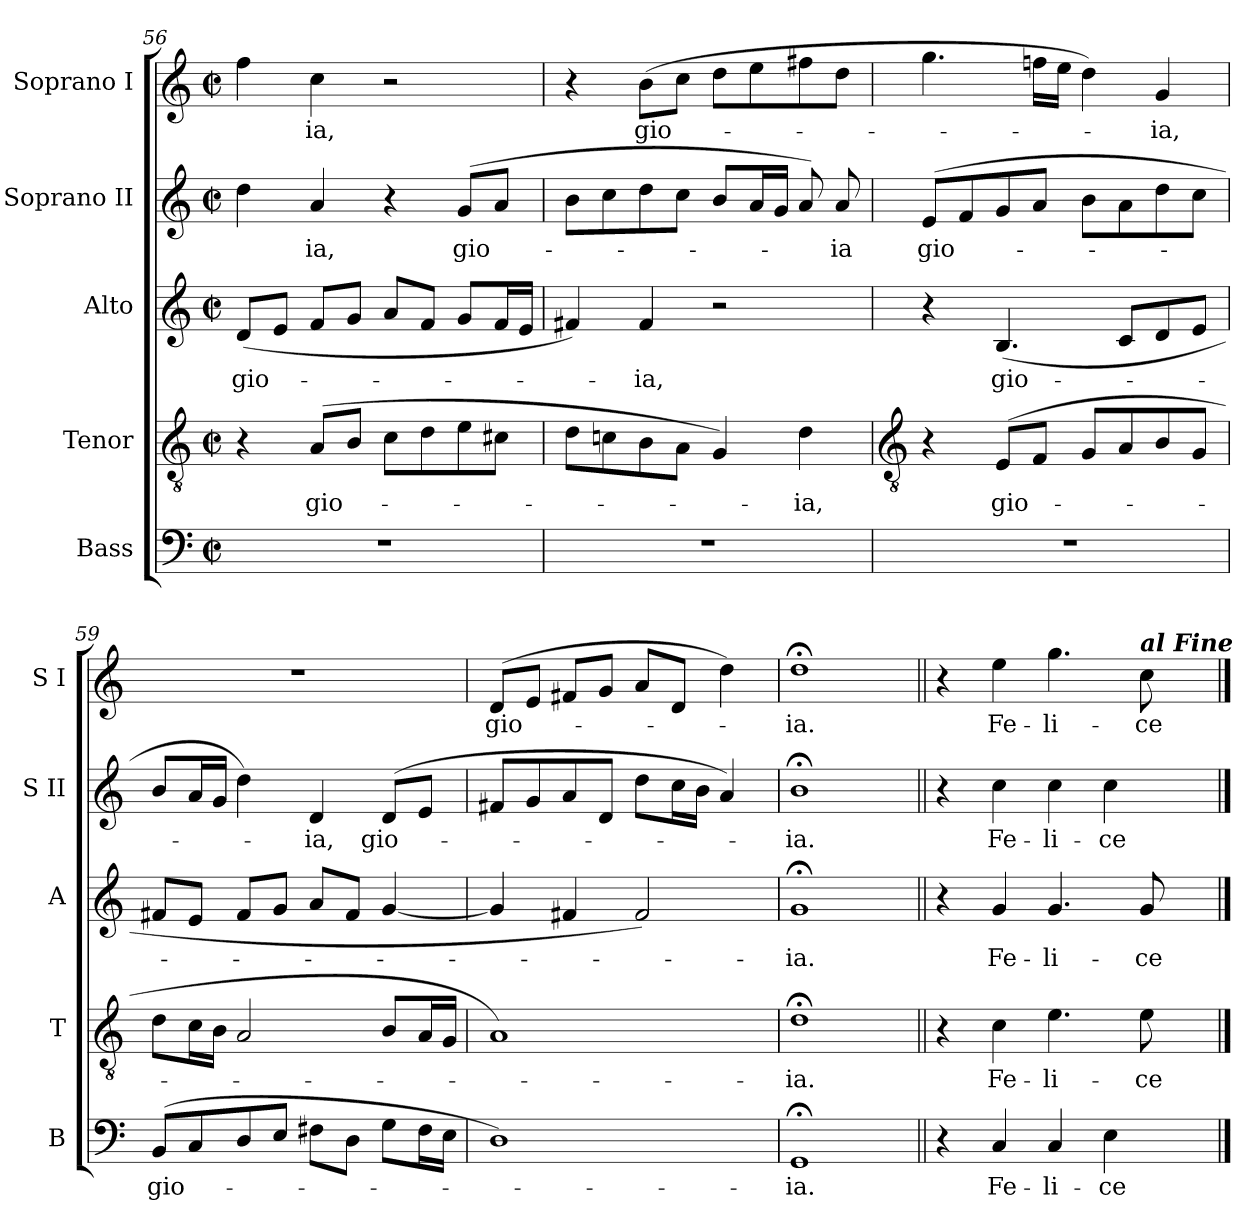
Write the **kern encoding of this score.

**kern	**text	**kern	**text	**kern	**text	**kern	**text	**kern	**text
*part5	*part5	*part4	*part4	*part3	*part3	*part2	*part2	*part1	*part1
*staff5	*staff5	*staff4	*staff4	*staff3	*staff3	*staff2	*staff2	*staff1	*staff1
*I"Bass	*	*I"Tenor	*	*I"Alto	*	*I"Soprano II	*	*I"Soprano I	*
*I'B	*	*I'T	*	*I'A	*	*I'S II	*	*I'S I	*
*clefF4	*	*clefGv2	*	*clefG2	*	*clefG2	*	*clefG2	*
*k[]	*	*k[]	*	*k[]	*	*k[]	*	*k[]	*
*C:	*	*C:	*	*C:	*	*C:	*	*C:	*
*M2/2	*	*M2/2	*	*M2/2	*	*M2/2	*	*M2/2	*
*met(c|)	*	*met(c|)	*	*met(c|)	*	*met(c|)	*	*met(c|)	*
=56	=56	=56	=56	=56	=56	=56	=56	=56	=56
!	!	!	!	!	!LO:LY:b	!	!	!	!
1r	.	4r	.	(<8dL	gio-	4dd	.	4ff	.
.	.	.	.	8eJ	.	.	.	.	.
!	!	!	!LO:LY:b	!	!	!	!LO:LY:b	!	!LO:LY:b
.	.	(>8AL	gio-	8fL	.	4a	ia,	4cc	ia,
.	.	8BJ	.	8gJ	.	.	.	.	.
.	.	8cL	.	8aL	.	4r	.	2r	.
.	.	8d	.	8fJ	.	.	.	.	.
!	!	!	!	!	!	!	!LO:LY:b	!	!
.	.	8e	.	8gL	.	(<8gL	gio-	.	.
.	.	8c#XJ	.	16fL	.	8aJ	.	.	.
.	.	.	.	16eJJ	.	.	.	.	.
=57	=57	=57	=57	=57	=57	=57	=57	=57	=57
1r	.	8dL	.	4f#X)	.	8bL	.	4r	.
.	.	8cn	.	.	.	8cc	.	.	.
!	!	!	!	!	!LO:LY:b	!	!	!	!LO:LY:b
.	.	8B	.	4f#	ia,	8dd	.	(>8bL	gio-
.	.	8AJ	.	.	.	8ccJ	.	8ccJ	.
.	.	4G)	.	2r	.	8bL	.	8ddL	.
.	.	.	.	.	.	16aL	.	8ee	.
.	.	.	.	.	.	16gJJ	.	.	.
!	!	!	!LO:LY:b	!	!	!	!	!	!
.	.	4d	ia,	.	.	8a)	.	8ff#X	.
!	!	!	!	!	!	!	!LO:LY:b	!	!
.	.	.	.	.	.	8a	ia	8ddJ	.
!!LO:LB:g=z
=58	=58	=58	=58	=58	=58	=58	=58	=58	=58
*	*	*clefGv2	*	*	*	*	*	*	*
!	!	!	!	!	!	!	!LO:LY:b	!	!
1r	.	4r	.	4r	.	(<8eL	gio-	4.gg	.
.	.	.	.	.	.	8f	.	.	.
!	!	!	!LO:LY:b	!	!LO:LY:b	!	!	!	!
.	.	(<8EL	gio-	(<4.B	gio-	8g	.	.	.
.	.	8FJ	.	.	.	8aJ	.	16ffnLL	.
.	.	.	.	.	.	.	.	16eeJJ	.
.	.	8GL	.	.	.	8bL	.	4dd)	.
.	.	8A	.	8cL	.	8a	.	.	.
!	!	!	!	!	!	!	!	!	!LO:LY:b
.	.	8B	.	8d	.	8dd	.	4g	ia,
.	.	8GJ	.	8eJ	.	8ccJ	.	.	.
=59	=59	=59	=59	=59	=59	=59	=59	=59	=59
!	!LO:LY:b	!	!	!	!	!	!	!	!
(<8BBL	gio-	8dL	.	8f#XL	.	8bL	.	1r	.
8C	.	16cL	.	8eJ	.	16aL	.	.	.
.	.	16BJJ	.	.	.	16gJJ	.	.	.
8D	.	2A	.	8f#L	.	4dd)	.	.	.
8EJ	.	.	.	8gJ	.	.	.	.	.
!	!	!	!	!	!	!	!LO:LY:b	!	!
8F#XL	.	.	.	8aL	.	4d	ia,	.	.
8DJ	.	.	.	8f#J	.	.	.	.	.
!	!	!	!	!	!	!	!LO:LY:b	!	!
8GL	.	8BL	.	[4g	.	(>8dL	gio-	.	.
16F#L	.	16AL	.	.	.	8eJ	.	.	.
16EJJ	.	16GJJ	.	.	.	.	.	.	.
=60	=60	=60	=60	=60	=60	=60	=60	=60	=60
!	!	!	!	!	!	!	!	!	!LO:LY:b
1D)	.	1A)	.	4g]	.	8f#XL	.	(<8dL	gio-
.	.	.	.	.	.	8g	.	8eJ	.
.	.	.	.	4f#X	.	8a	.	8f#XL	.
.	.	.	.	.	.	8dJ	.	8gJ	.
.	.	.	.	2f#)	.	8ddL	.	8aL	.
.	.	.	.	.	.	16ccL	.	8dJ	.
.	.	.	.	.	.	16bJJ	.	.	.
.	.	.	.	.	.	4a)	.	4dd)	.
=61	=61	=61	=61	=61	=61	=61	=61	=61	=61
!	!LO:LY:b	!	!LO:LY:b	!	!LO:LY:b	!	!LO:LY:b	!	!LO:LY:b
1GG;<	ia.	1d;<	ia.	1g;<	ia.	1b;<	ia.	1dd;<	ia.
=62||	=62||	=62||	=62||	=62||	=62||	=62||	=62||	=62||	=62||
4r	.	4r	.	4r	.	4r	.	4r	.
!	!LO:LY:b	!	!LO:LY:b	!	!LO:LY:b	!	!LO:LY:b	!	!LO:LY:b
4C	Fe-	4c	Fe-	4g	Fe-	4cc	Fe-	4ee	Fe-
!	!LO:LY:b	!	!LO:LY:b	!	!LO:LY:b	!	!LO:LY:b	!	!LO:LY:b
4C	-li-	4.e	-li-	4.g	-li-	4cc	-li-	4.gg	-li-
!	!LO:LY:b	!	!	!	!	!	!LO:LY:b	!	!
4E	-ce	.	.	.	.	4cc	-ce	.	.
!	!	!	!	!	!	!	!	!LO:TX:a:Bi:t=al Fine	!
!	!	!	!LO:LY:b	!	!LO:LY:b	!	!	!	!LO:LY:b
.	.	8e	-ce	8g	-ce	.	.	8cc	-ce
==	==	==	==	==	==	==	==	==	==
*-	*-	*-	*-	*-	*-	*-	*-	*-	*-
